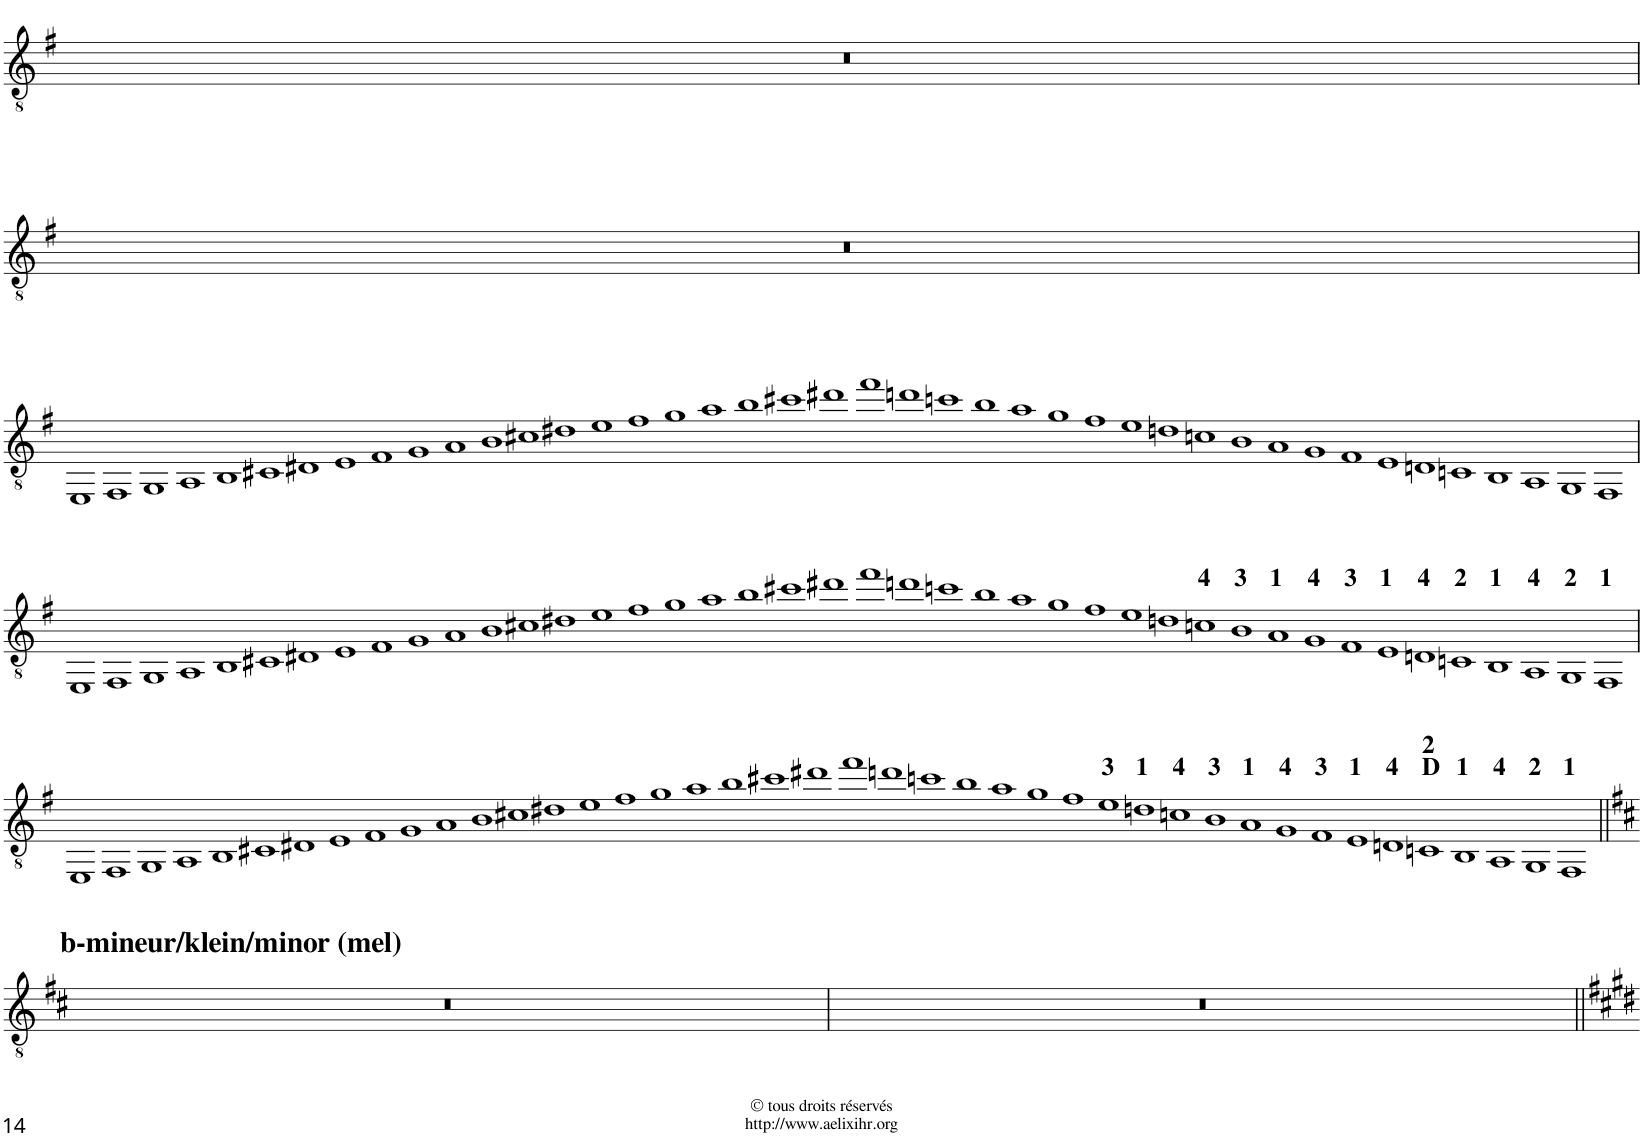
**kern
*part1
*staff1
*I"gt
!!LO:PB:g=z
*clefGv2
*k[f#]
*M42/1
=69
1%42r
!!LO:LB:g=z
=70
1%42r
!!LO:LB:g=z
=71
1EE
1FF#
1GG
1AA
1BB
1C#X
1D#X
1E
1F#
1G
1A
1B
1c#X
1d#X
1e
1f#
1g
1a
1b
1cc#X
1dd#X
1ff#
1ddn
1ccn
1b
1a
1g
1f#
1e
1dn
1cn
1B
1A
1G
1F#
1E
1Dn
1Cn
1BB
1AA
1GG
1FF#
!!LO:LB:g=z
=72
1EE
1FF#
1GG
1AA
1BB
1C#X
1D#X
1E
1F#
1G
1A
1B
1c#X
1d#X
1e
1f#
1g
1a
1b
1cc#X
1dd#X
1ff#
1ddn
1ccn
1b
1a
1g
1f#
1e
1dn
!LO:TX:a:B:t=4
1cn
!LO:TX:a:B:t=3
1B
!LO:TX:a:B:t=1
1A
!LO:TX:a:B:t=4
1G
!LO:TX:a:B:t=3
1F#
!LO:TX:a:B:t=1
1E
!LO:TX:a:B:t=4
1Dn
!LO:TX:a:B:t=2
1Cn
!LO:TX:a:B:t=1
1BB
!LO:TX:a:B:t=4
1AA
!LO:TX:a:B:t=2
1GG
!LO:TX:a:B:t=1
1FF#
!!LO:LB:g=z
=73
1EE
1FF#
1GG
1AA
1BB
1C#X
1D#X
1E
1F#
1G
1A
1B
1c#X
1d#X
1e
1f#
1g
1a
1b
1cc#X
1dd#X
1ff#
1ddn
1ccn
1b
1a
1g
1f#
!LO:TX:a:B:t=3
1e
!LO:TX:a:B:t=1
1dn
!LO:TX:a:B:t=4
1cn
!LO:TX:a:B:t=3
1B
!LO:TX:a:B:t=1
1A
!LO:TX:a:B:t=4
1G
!LO:TX:a:B:t=3
1F#
!LO:TX:a:B:t=1
1E
!LO:TX:a:B:t=4
1Dn
!LO:TX:a:B:t=D
!LO:TX:a:B:t=2
1Cn
!LO:TX:a:B:t=1
1BB
!LO:TX:a:B:t=4
1AA
!LO:TX:a:B:t=2
1GG
!LO:TX:a:B:t=1
1FF#
!!LO:LB:g=z
=74||
*k[f#c#]
!LO:TX:a:B:t=b-mineur/klein/minor (mel)
1%42r
=75
1%42r
=||
*-
